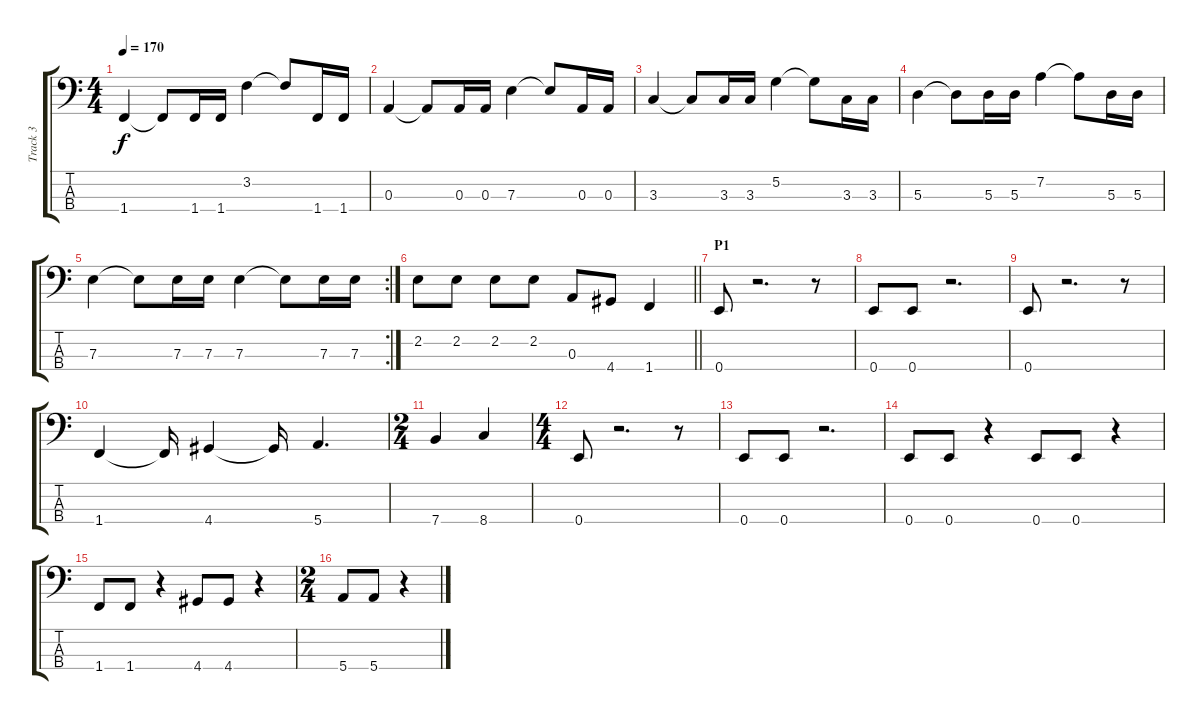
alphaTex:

\track ("Track 3" "Track 3") {instrument electricbassfinger}
\staff {score tabs}
\tuning (G2 D2 A1 E1) {hide}
\ts (4 4)
\tempo 170
\clef f4
\ks c
1.4.4{dy f} 1.4{t}.8 1.4.16 1.4.16 3.2.4 3.2{t}.8 1.4.16 1.4.16 |
0.3.4 0.3{t}.8 0.3.16 0.3.16 7.3.4 7.3{t}.8 0.3.16 0.3.16 |
3.3.4 3.3{t}.8 3.3.16 3.3.16 5.2.4 5.2{t}.8 3.3.16 3.3.16 |
5.3.4 5.3{t}.8 5.3.16 5.3.16 7.2.4 7.2{t}.8 5.3.16 5.3.16 |
\rc 2
7.3.4 7.3{t}.8 7.3.16 7.3.16 7.3.4 7.3{t}.8 7.3.16 7.3.16 |
\barLineRight lightlight
2.2.8 2.2.8 2.2.8 2.2.8 0.3.8 4.4.8 1.4.4 |
\section ("" "P1")
0.4.8 r.2{d} r.8 |
0.4.8 0.4.8 r.2{d} |
0.4.8 r.2{d} r.8 |
1.4.4 1.4{t}.16 4.4.4 4.4{t}.16 5.4.4{d} |
\ts (2 4)
7.4.4 8.4.4 |
\ts (4 4)
0.4.8 r.2{d} r.8 |
0.4.8 0.4.8 r.2{d} |
0.4.8 0.4.8 r.4 0.4.8 0.4.8 r.4 |
1.4.8 1.4.8 r.4 4.4.8 4.4.8 r.4 |
\ts (2 4)
5.4.8 5.4.8 r.4
